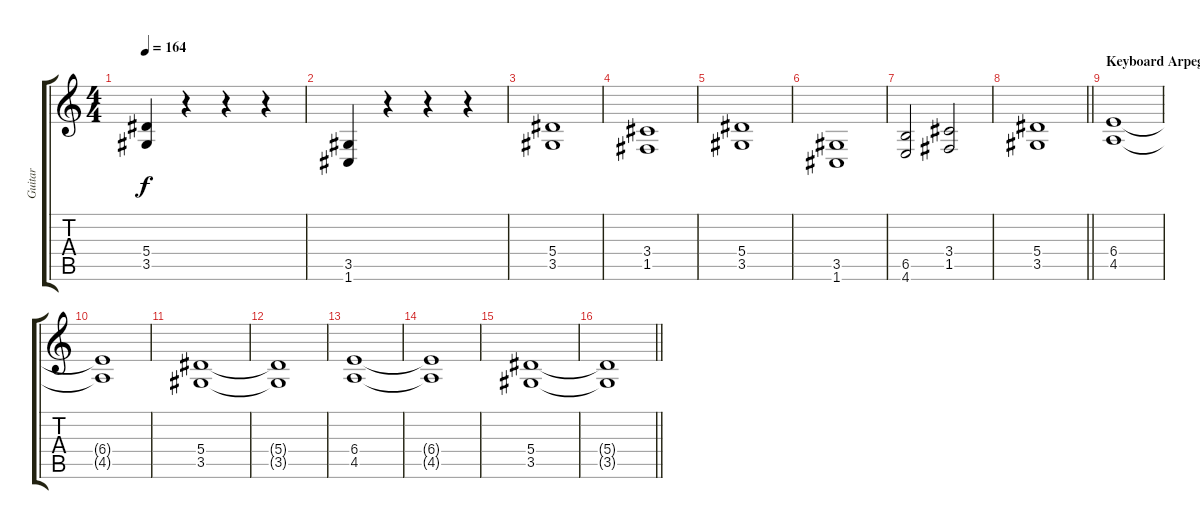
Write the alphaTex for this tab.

\track ("Guitar" "Guitar") {instrument distortionguitar}
\staff {score tabs}
\tuning (C4 G3 Eb3 Bb2 F2 C2) {hide}
\ts (4 4)
\tempo 164
\clef g2
\ks c
(5.4 3.5).4{dy f} r.4 r.4 r.4 |
(3.5 1.6).4 r.4 r.4 r.4 |
(5.4 3.5).1 |
(3.4 1.5).1 |
(5.4 3.5).1 |
(3.5 1.6).1 |
(6.5 4.6).2 (3.4 1.5).2 |
\barLineRight lightlight
(5.4 3.5).1 |
\section ("" "Keyboard Arpeggios!")
(6.4 4.5).1 |
(6.4{t} 4.5{t}).1 |
(5.4 3.5).1 |
(5.4{t} 3.5{t}).1 |
(6.4 4.5).1 |
(6.4{t} 4.5{t}).1 |
(5.4 3.5).1 |
\barLineRight lightlight
(5.4{t} 3.5{t}).1
